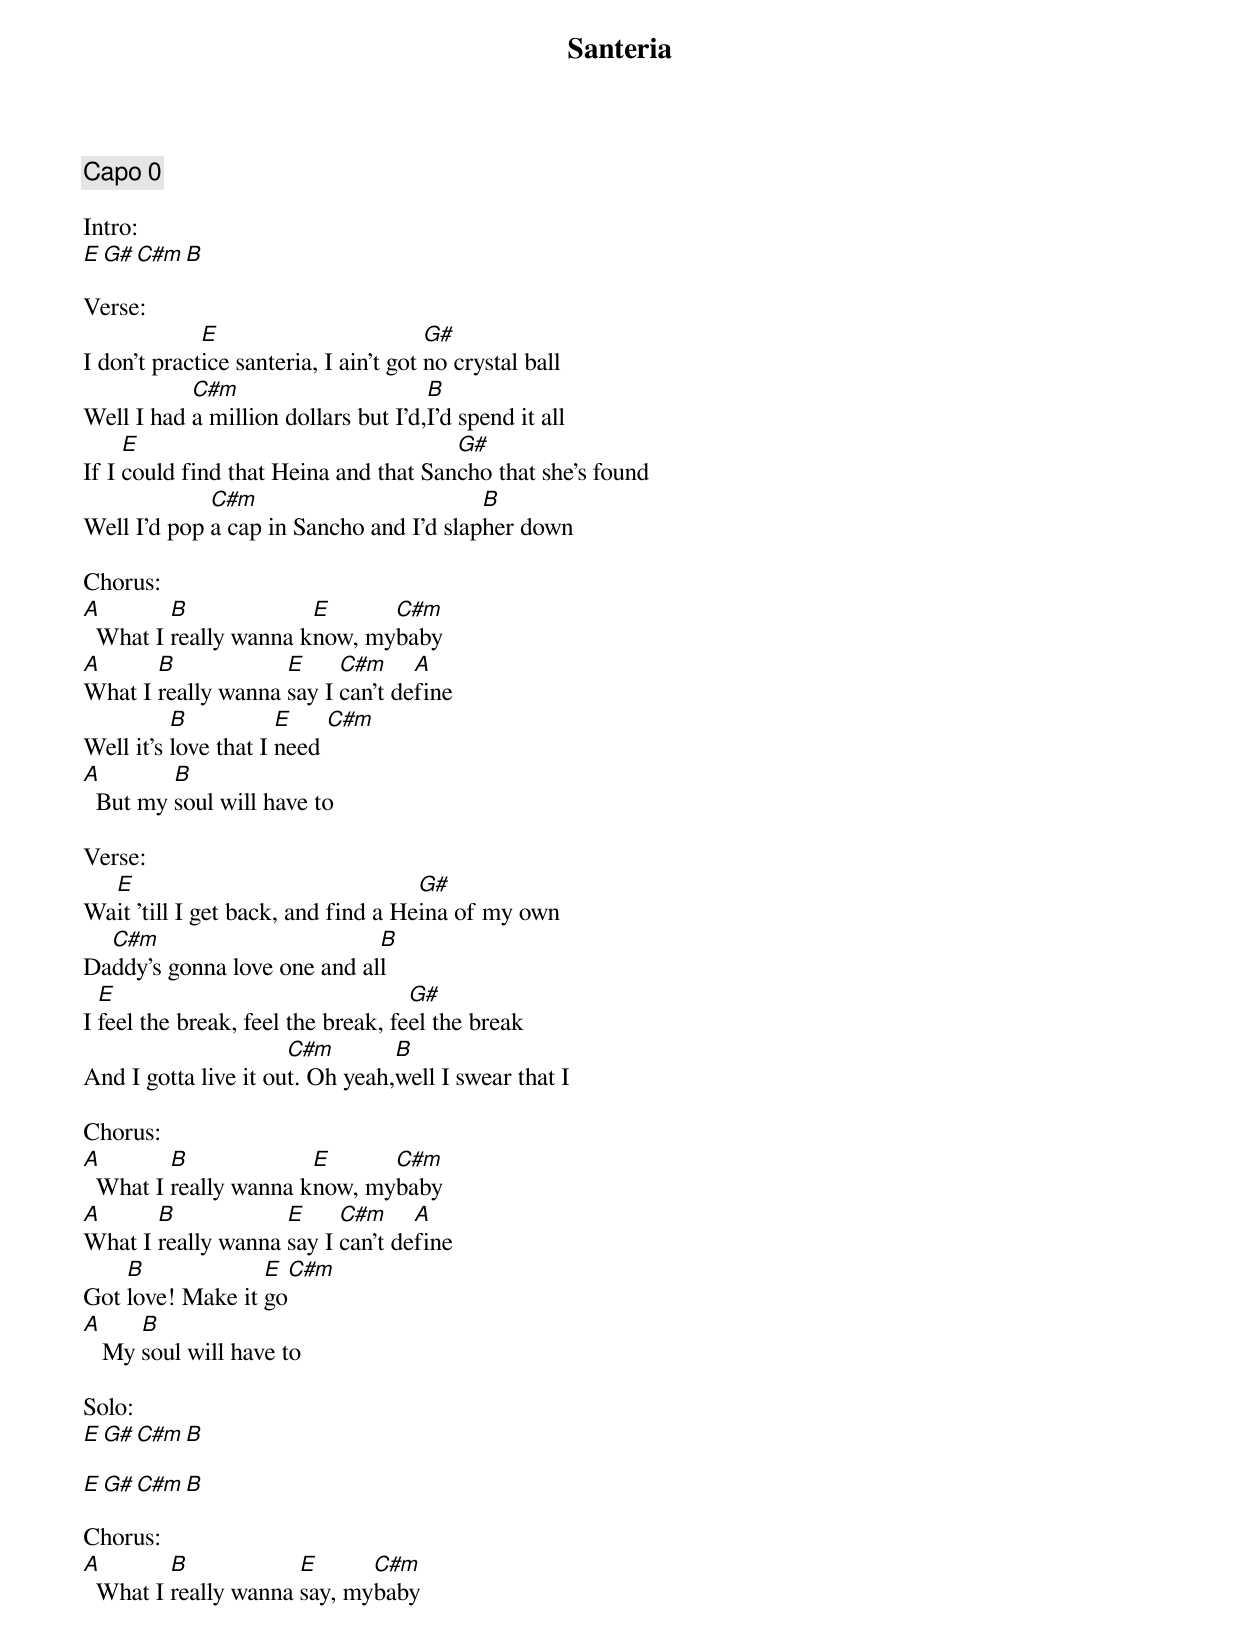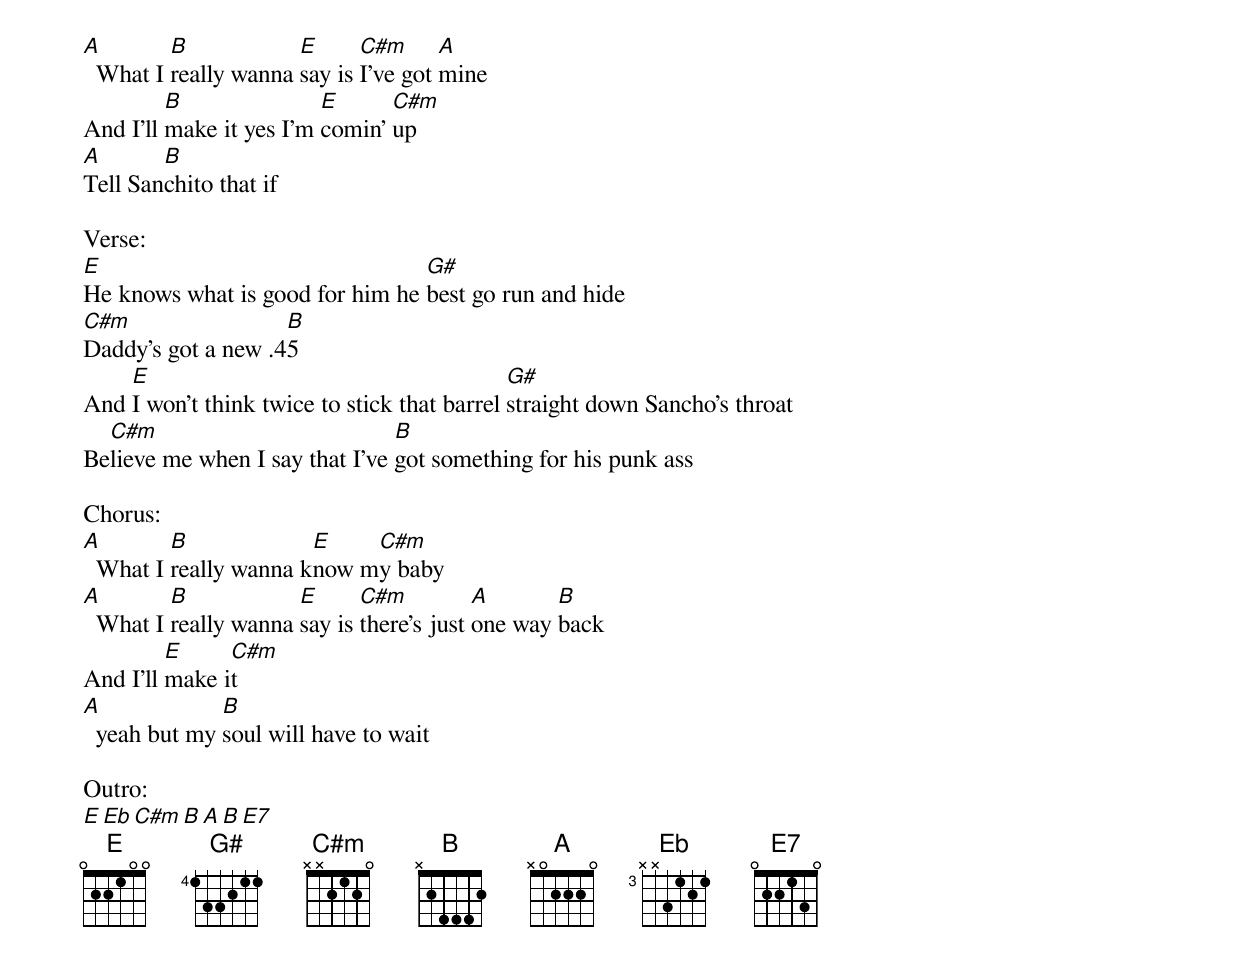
{title:Santeria}
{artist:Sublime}
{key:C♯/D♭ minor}
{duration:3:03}
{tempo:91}
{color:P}

{comment: Capo 0}

Intro:
[E][G#][C#m][B]

Verse:
I don't pract[E]ice santeria, I ain't got [G#]no crystal ball
Well I had [C#m]a million dollars but I'd,[B]I'd spend it all
If I [E]could find that Heina and that San[G#]cho that she's found
Well I'd pop [C#m]a cap in Sancho and I'd slap[B]her down

Chorus:
[A]  What I [B]really wanna k[E]now, my[C#m]baby
[A]What I [B]really wanna [E]say I [C#m]can't de[A]fine
Well it's [B]love that I [E]need [C#m]
[A]  But my [B]soul will have to

Verse:
Wa[E]it 'till I get back, and find a He[G#]ina of my own
Da[C#m]ddy's gonna love one and al[B]l
I [E]feel the break, feel the break, fe[G#]el the break
And I gotta live it ou[C#m]t. Oh yeah,[B]well I swear that I

Chorus:
[A]  What I [B]really wanna k[E]now, my[C#m]baby
[A]What I [B]really wanna [E]say I [C#m]can't de[A]fine
Got [B]love! Make it [E]go[C#m]
[A]   My [B]soul will have to

Solo:
[E][G#][C#m][B]

[E][G#][C#m][B]

Chorus:
[A]  What I [B]really wanna [E]say, my[C#m]baby
[A]  What I [B]really wanna [E]say is [C#m]I've got [A]mine
And I'll [B]make it yes I'm [E]comin' [C#m]up
[A]Tell San[B]chito that if

Verse:
[E]He knows what is good for him he [G#]best go run and hide
[C#m]Daddy's got a new .4[B]5
And [E]I won't think twice to stick that barrel [G#]straight down Sancho's throat
Be[C#m]lieve me when I say that I've [B]got something for his punk ass

Chorus:
[A]  What I [B]really wanna k[E]now m[C#m]y baby
[A]  What I [B]really wanna [E]say is [C#m]there's just [A]one way [B]back
And I'll [E]make i[C#m]t
[A]  yeah but my [B]soul will have to wait

Outro:
[E][Eb][C#m][B][A][B][E7]
